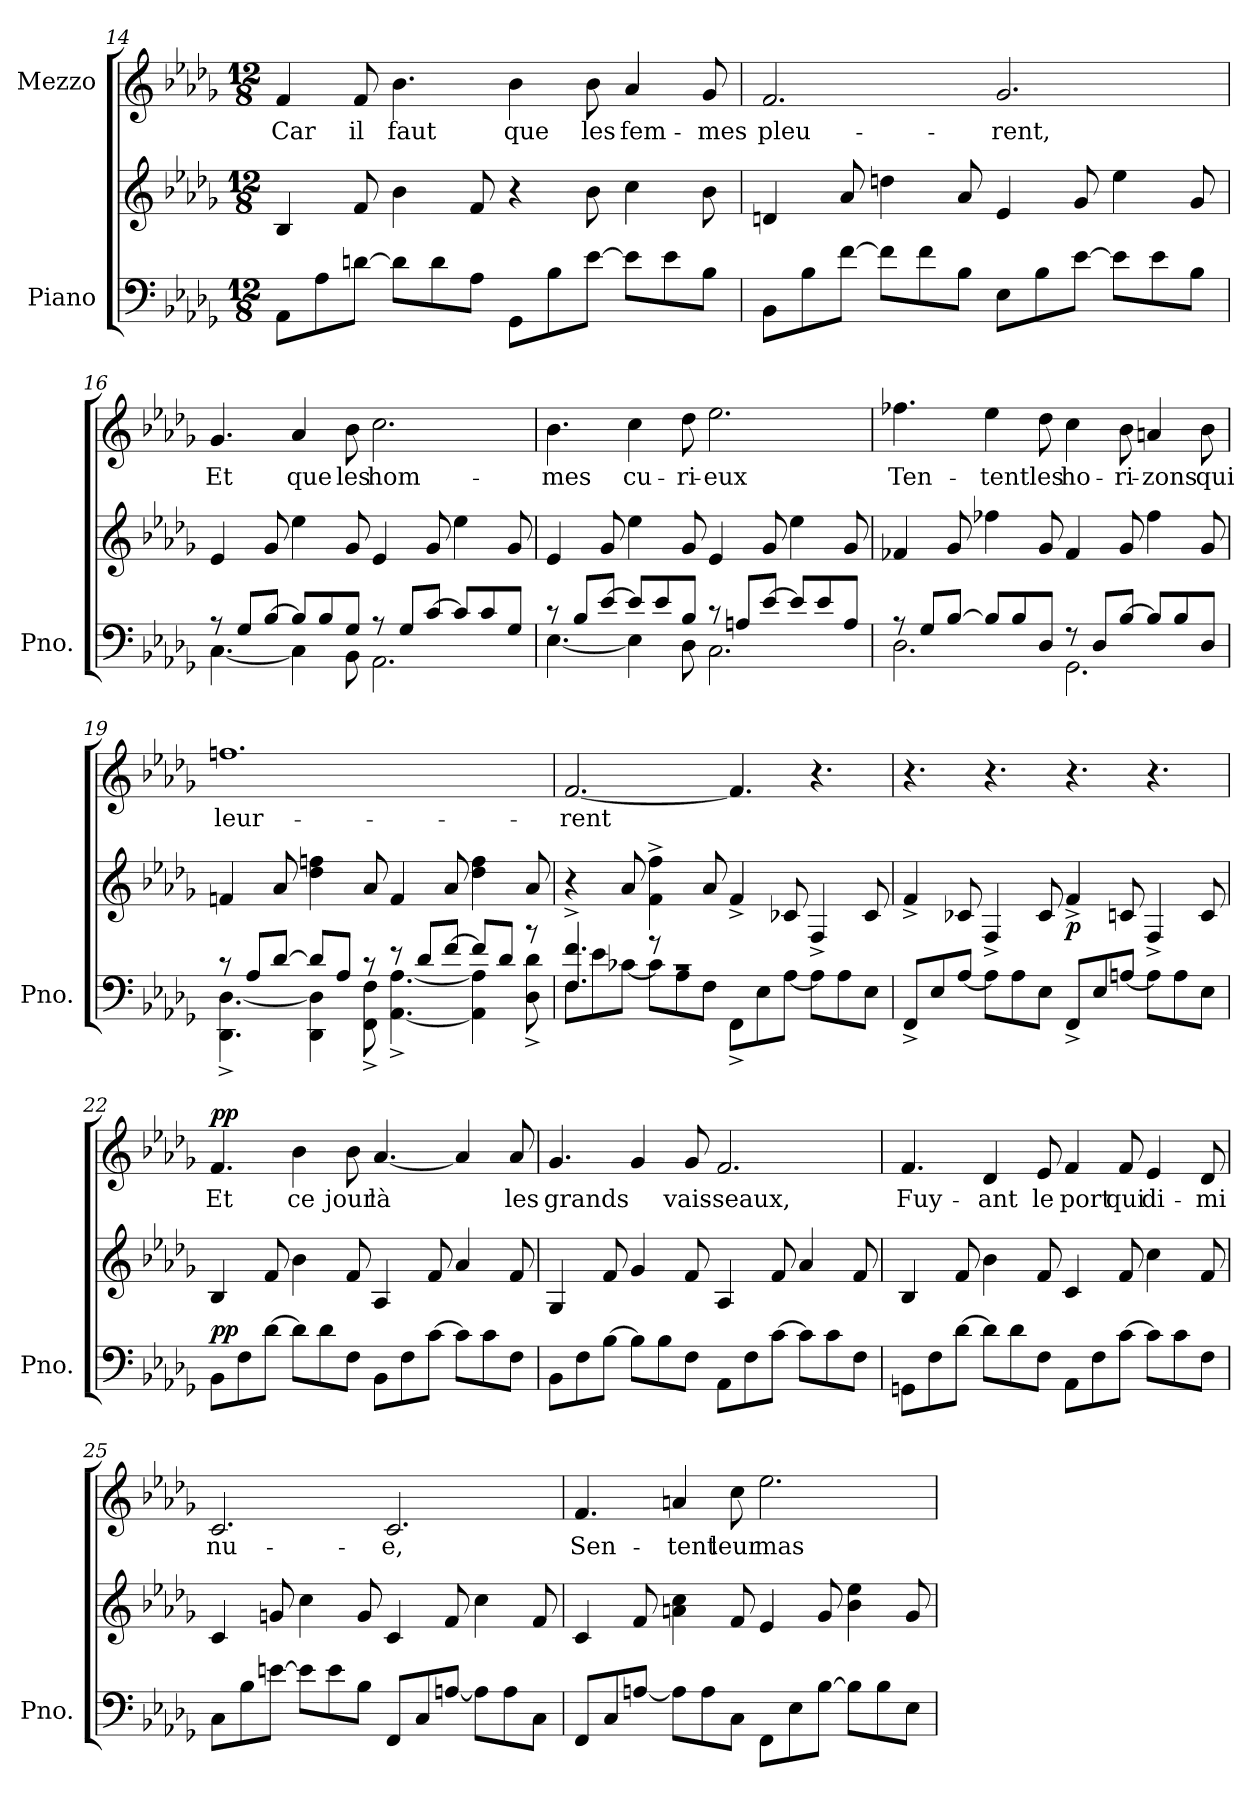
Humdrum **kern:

**kern	**kern	**dynam	**kern	**text	**dynam
*part2	*part2	*part2	*part1	*part1	*part1
*staff3	*staff2	*staff2/3	*staff1	*staff1	*staff1
*I"Piano	*	*	*I"Mezzo	*	*
*I'Pno.	*	*	*	*	*
*clefF4	*clefG2	*	*clefG2	*	*
*k[b-e-a-d-g-]	*k[b-e-a-d-g-]	*	*k[b-e-a-d-g-]	*	*
*M12/8	*M12/8	*	*M12/8	*	*
=14	=14	=14	=14	=14	=14
!	!	!	!	!LO:LY:b	!
8AA-\L	4B-/	.	4f/	Car	.
8A-\	.	.	.	.	.
!	!	!	!	!LO:LY:b	!
[8dn\J	8f/	.	8f/	il	.
!	!	!	!	!LO:LY:b	!
8d\L]	4b-\	.	4.b-\	faut	.
8d\	.	.	.	.	.
8A-\J	8f/	.	.	.	.
!	!	!	!	!LO:LY:b	!
8GG-\L	4r	.	4b-\	que	.
8B-\	.	.	.	.	.
!	!	!	!	!LO:LY:b	!
[8e-\J	8b-\	.	8b-\	les	.
!	!	!	!	!LO:LY:b	!
8e-\L]	4cc\	.	4a-/	fem-	.
8e-\	.	.	.	.	.
!	!	!	!	!LO:LY:b	!
8B-\J	8b-\	.	8g-/	-mes	.
=15	=15	=15	=15	=15	=15
!	!	!	!	!LO:LY:b	!
8BB-\L	4dn/	.	2.f/	pleu-	.
8B-\	.	.	.	.	.
[8f\J	8a-/	.	.	.	.
8f\L]	4ddn\	.	.	.	.
8f\	.	.	.	.	.
8B-\J	8a-/	.	.	.	.
!	!	!	!	!LO:LY:b	!
8E-\L	4e-/	.	2.g-/	-rent,	.
8B-\	.	.	.	.	.
[8e-\J	8g-/	.	.	.	.
8e-\L]	4ee-\	.	.	.	.
8e-\	.	.	.	.	.
8B-\J	8g-/	.	.	.	.
!!LO:LB:g=z
=16	=16	=16	=16	=16	=16
*^	*	*	*	*	*
!	!	!	!	!	!LO:LY:b	!LO:DY:a
8r	[4.C\	4e-/	.	4.g-/	Et	other-dynamics
8G-/L	.	.	.	.	.	.
[8B-/J	.	8g-/	.	.	.	.
!	!	!	!	!	!LO:LY:b	!
8B-/L]	4C\]	4ee-\	.	4a-/	que	.
8B-/	.	.	.	.	.	.
!	!	!	!	!	!LO:LY:b	!
8G-/J	8BB-\	8g-/	.	8b-\	les	.
!	!	!	!	!	!LO:LY:b	!
8r	2.AA-\	4e-/	.	2.cc\	hom-	.
8G-/L	.	.	.	.	.	.
[8c/J	.	8g-/	.	.	.	.
8c/L]	.	4ee-\	.	.	.	.
8c/	.	.	.	.	.	.
8G-/J	.	8g-/	.	.	.	.
=17	=17	=17	=17	=17	=17	=17
!	!	!	!	!	!LO:LY:b	!
8r	[4.E-\	4e-/	.	4.b-\	-mes	.
8B-/L	.	.	.	.	.	.
[8e-/J	.	8g-/	.	.	.	.
!	!	!	!	!	!LO:LY:b	!
8e-/L]	4E-\]	4ee-\	.	4cc\	cu-	.
8e-/	.	.	.	.	.	.
!	!	!	!	!	!LO:LY:b	!
8B-/J	8D-\	8g-/	.	8dd-\	-ri-	.
!	!	!	!	!	!LO:LY:b	!
8r	2.C\	4e-/	.	2.ee-\	-eux	.
8An/L	.	.	.	.	.	.
[8e-/J	.	8g-/	.	.	.	.
8e-/L]	.	4ee-\	.	.	.	.
8e-/	.	.	.	.	.	.
8A/J	.	8g-/	.	.	.	.
=18	=18	=18	=18	=18	=18	=18
!	!	!	!	!	!LO:LY:b	!LO:DY:a
!	!	!	!	!	!	!LO:DY:n=1:a
8r	2.D-\	4f-X/	.	4.ff-X\	Ten-	f other-dynamics
8G-/L	.	.	.	.	.	.
[8B-/J	.	8g-/	.	.	.	.
!	!	!	!	!	!LO:LY:b	!
8B-/L]	.	4ff-X\	.	4ee-\	tent	.
8B-/	.	.	.	.	.	.
!	!	!	!	!	!LO:LY:b	!
8D-/J	.	8g-/	.	8dd-\	les	.
!	!	!	!	!	!LO:LY:b	!
8r	2.GG-\	4f-/	.	4cc\	ho-	.
8D-/L	.	.	.	.	.	.
!	!	!	!	!	!LO:LY:b	!
[8B-/J	.	8g-/	.	8b-\	-ri-	.
!	!	!	!	!	!LO:LY:b	!
8B-/L]	.	4ff-\	.	4an/	-zons	.
8B-/	.	.	.	.	.	.
!	!	!	!	!	!LO:LY:b	!
8D-/J	.	8g-/	.	8b-\	qui	.
!!LO:LB:g=z
=19	=19	=19	=19	=19	=19	=19
!	!	!	!	!	!LO:LY:b	!
8r	4.DD-\^ [4.D-\^	4fn/	.	1.ffn	leur-	.
8A-/L	.	.	.	.	.	.
[8d-/J	.	8a-/	.	.	.	.
8d-/L]	4DD-\ 4D-\]	4dd-\ 4ffn\	.	.	.	.
8A-/J	.	.	.	.	.	.
8r	8FF\^ 8F\^	8a-/	.	.	.	.
8r	[4.AA-\^ [4.A-\^	4f/	.	.	.	.
8d-/L	.	.	.	.	.	.
[8f/J	.	8a-/	.	.	.	.
8f/L]	4AA-\] 4A-\]	4dd-\ 4ff\	.	.	.	.
8d-/J	.	.	.	.	.	.
8r	8D-\^ 8d-\^	8a-/	.	.	.	.
=20	=20	=20	=20	=20	=20	=20
!	!	!	!	!	!LO:LY:b	!
4.F/^ 4.f/^	8F\L	4r	.	[2.f/	-rent	.
.	8e-\	.	.	.	.	.
.	[8c-X\J	8a-/	.	.	.	.
8r	8c-\L]	4f\^ 4ff\^	.	.	.	.
1r	8A-\	.	.	.	.	.
.	8F\J	8a-/	.	.	.	.
.	8FF^\L	4f^/	.	4.f/]	.	.
.	8E-\	.	.	.	.	.
.	[8A-\J	8c-X/	.	.	.	.
.	8A-\L]	4F^/	.	4.r	.	.
.	8A-\	.	.	.	.	.
.	8E-\J	8c-/	.	.	.	.
*v	*v	*	*	*	*	*
!!LO:PB:g=z
=21	=21	=21	=21	=21	=21
8FF^/L	4f^/	.	4.r	.	.
8E-/	.	.	.	.	.
[8A-/J	8c-X/	.	.	.	.
8A-\L]	4F^/	.	4.r	.	.
8A-\	.	.	.	.	.
8E-\J	8c-/	.	.	.	.
!	!	!LO:DY:b	!	!	!
8FF^/L	4f^/	p	4.r	.	.
8E-/	.	.	.	.	.
[8An/J	8cn/	.	.	.	.
8A\L]	4F^/	.	4.r	.	.
8A\	.	.	.	.	.
8E-\J	8c/	.	.	.	.
=22	=22	=22	=22	=22	=22
!	!	!LO:DY:a=2	!	!LO:LY:b	!LO:DY:a
8BB-\L	4B-/	pp	4.f/	Et	pp
8F\	.	.	.	.	.
[8d-\J	8f/	.	.	.	.
!	!	!	!	!LO:LY:b	!
8d-\L]	4b-\	.	4b-\	ce	.
8d-\	.	.	.	.	.
!	!	!	!	!LO:LY:b	!
8F\J	8f/	.	8b-\	jour	.
!	!	!	!	!LO:LY:b	!
8BB-\L	4A-/	.	[4.a-/	là	.
8F\	.	.	.	.	.
[8c\J	8f/	.	.	.	.
8c\L]	4a-/	.	4a-/]	.	.
8c\	.	.	.	.	.
!	!	!	!	!LO:LY:b	!
8F\J	8f/	.	8a-/	les	.
=23	=23	=23	=23	=23	=23
!	!	!	!	!LO:LY:b	!
8BB-\L	4G-/	.	4.g-/	grands	.
8F\	.	.	.	.	.
[8B-\J	8f/	.	.	.	.
8B-\L]	4g-/	.	4g-/	.	.
8B-\	.	.	.	.	.
!	!	!	!	!LO:LY:b	!
8F\J	8f/	.	8g-/	vais-	.
!	!	!	!	!LO:LY:b	!
8AA-\L	4A-/	.	2.f/	-seaux,	.
8F\	.	.	.	.	.
[8c\J	8f/	.	.	.	.
8c\L]	4a-/	.	.	.	.
8c\	.	.	.	.	.
8F\J	8f/	.	.	.	.
!!LO:LB:g=z
=24	=24	=24	=24	=24	=24
!	!	!	!	!LO:LY:b	!
8GGn\L	4B-/	.	4.f/	Fuy-	.
8F\	.	.	.	.	.
[8d-\J	8f/	.	.	.	.
!	!	!	!	!LO:LY:b	!
8d-\L]	4b-\	.	4d-/	-ant	.
8d-\	.	.	.	.	.
!	!	!	!	!LO:LY:b	!
8F\J	8f/	.	8e-/	le	.
!	!	!	!	!LO:LY:b	!
8AA-\L	4c/	.	4f/	port	.
8F\	.	.	.	.	.
!	!	!	!	!LO:LY:b	!
[8c\J	8f/	.	8f/	qui	.
!	!	!	!	!LO:LY:b	!
8c\L]	4cc\	.	4e-/	di-	.
8c\	.	.	.	.	.
!	!	!	!	!LO:LY:b	!
8F\J	8f/	.	8d-/	-mi	.
=25	=25	=25	=25	=25	=25
!	!	!	!	!LO:LY:b	!
8C\L	4c/	.	2.c/	nu-	.
8B-\	.	.	.	.	.
[8en\J	8gn/	.	.	.	.
8e\L]	4cc\	.	.	.	.
8e\	.	.	.	.	.
8B-\J	8g/	.	.	.	.
!	!	!	!	!LO:LY:b	!
8FF/L	4c/	.	2.c/	-e,	.
8C/	.	.	.	.	.
[8An/J	8f/	.	.	.	.
8A\L]	4cc\	.	.	.	.
8A\	.	.	.	.	.
8C\J	8f/	.	.	.	.
=26	=26	=26	=26	=26	=26
!	!	!	!	!LO:LY:b	!LO:DY:a
8FF/L	4c/	.	4.f/	Sen-	other-dynamics
8C/	.	.	.	.	.
[8An/J	8f/	.	.	.	.
!	!	!	!	!LO:LY:b	!
8A\L]	4an\ 4cc\	.	4an/	-tent	.
8A\	.	.	.	.	.
!	!	!	!	!LO:LY:b	!
8C\J	8f/	.	8cc\	leur	.
!	!	!	!	!LO:LY:b	!
8FF\L	4e-/	.	2.ee-\	mas-	.
8E-\	.	.	.	.	.
[8B-\J	8g-/	.	.	.	.
8B-\L]	4b-\ 4ee-\	.	.	.	.
8B-\	.	.	.	.	.
8E-\J	8g-/	.	.	.	.
=	=	=	=	=	=
*-	*-	*-	*-	*-	*-
